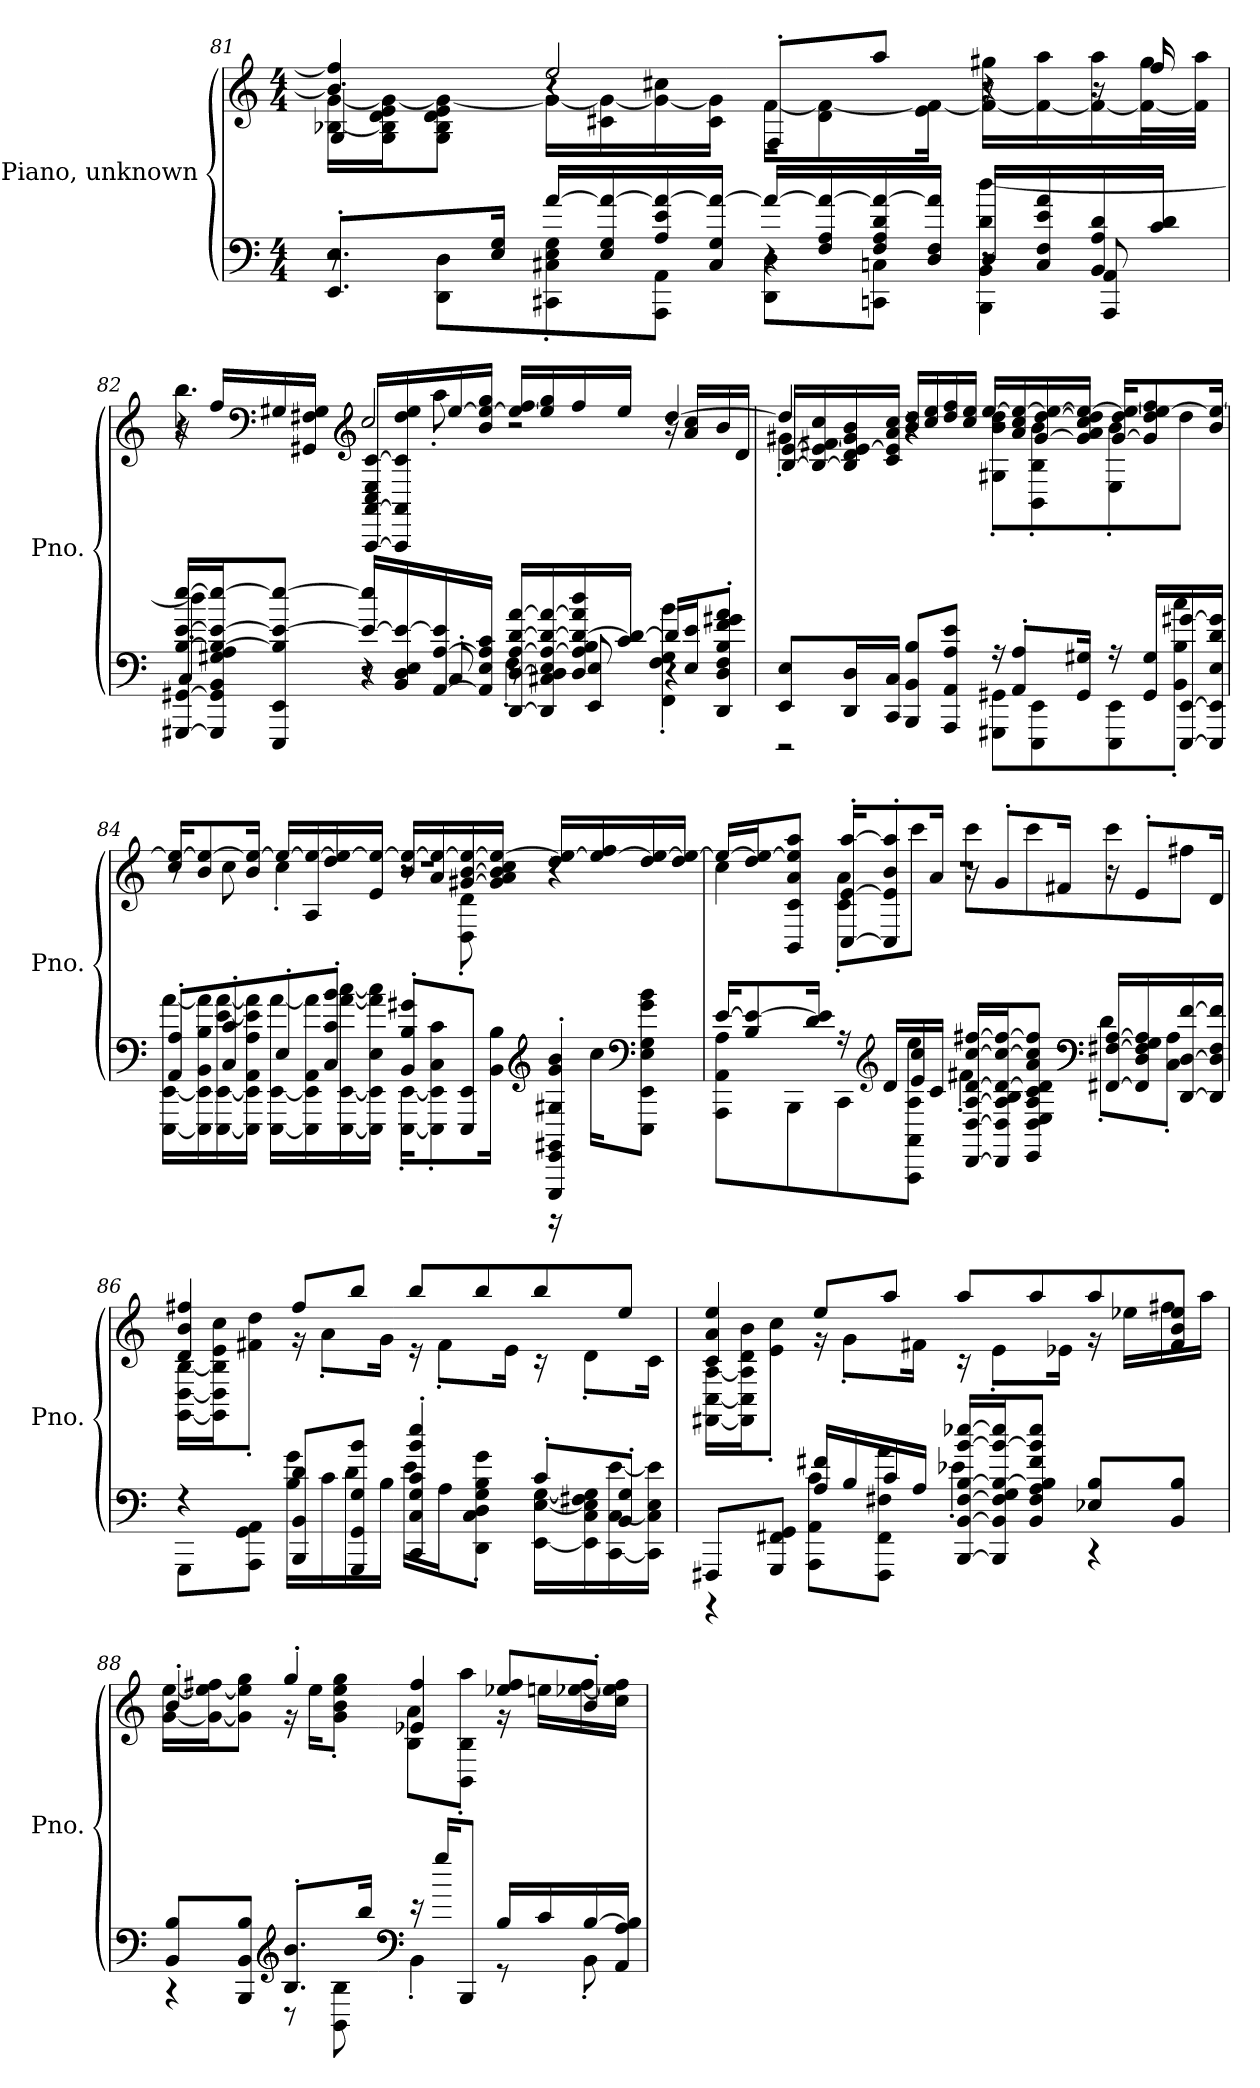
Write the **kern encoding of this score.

**kern	**kern
*part1	*part1
*staff2	*staff1
*I"Piano, unknown	*
*I'Pno.	*
!!LO:LB:g=z
*clefF4	*clefG2
*k[]	*k[]
*M4/4	*M4/4
=81	=81
*^	*^
*	*^	*	*^
8.EE/' 8.E/'L	8r	2r	4b-/] 4ff/]	[16B-X\ [16g\LL	4G'/
.	.	.	.	16G\ 16B-\] 16d\ 16e\ 16g\_J	.
.	8DD\ 8D\L	.	.	8G\ 8B-\ 8d\ 8e\ 8g\_J	.
16E/ 16G/Jk	.	.	.	.	.
[16a/LL	8CC#X\' 8C#X\' 8E\' 8G\'	.	2ee/	16g\LL_	4r
16E/ 16G/ 16a/_	.	.	.	16c#X\ 16g\_	.
16A/ 16e/ 16a/_	8AAA\ 8AA\J	.	.	16g\_ 16cc#X\	.
16C#/ 16G/ 16a/_JJ	.	.	.	16c#\ 16g\]JJ	.
16a/LL_	8DD\ 8D\L	4r	.	[16f\KL	8F'/L
16F/ 16A/ 16a/_	.	.	.	8d\ 8f\_	.
16F/ 16A/ 16d/ 16a/_	8CCn\ 8Cn\J	.	.	.	8aa/J
16D/ 16F/ 16a/]JJ	.	.	.	16e\ 16f\_Jk	.
16D/LL	4BBB\ 4BB\ 4d\ [4dd\	8r	8r	16f\_ 16gg#X\LL	4r
16C/ 16F/ 16e/ 16a/	.	.	.	16f\_ 16aa\	.
16BB/ 16A/ 16d/	.	8AAA/ 8AA/	16r	16f\_ 16aa\	.
16c/ 16d/JJ	.	.	16ff/	32f\_ 32gg#\L	.
.	.	.	.	32f\] 32aa\JJJ	.
!!LO:LB:g=z	!!	!!
=82	=82	=82	=82	=82	=82
[16GGG#X/ [16GG#X/ [16B/ [16e/ [16ee/LL	4dd\]	4C'/	4r	4.bb\	16r
16GGG#/] 16GG#/] 16BB/ 16G#X/ 16A/ 16B/_ 16e/_ 16ee/_J	.	.	.	.	16ff/LL
*	*	*	*clefF4	*	*
8EEE/ 8EE/ 8B/] 8e/_ 8ee/_J	.	.	.	.	16G#X/
.	.	.	.	.	16GG#X/ 16F#X/ 16G#/JJ
*	*	*	*clefG2	*	*
16e/_ 16ee/]LL	4r	8r	2cc/	.	[16AAA/ [16AA/ 16C/ 16E/ [16c/LL
16BB/ 16D/ 16E/ 16e/_	.	.	.	.	16AAA/] 16AA/] 16c/] 16dd/ 16ee/
[16AA/ [16A/ 16e/]	.	8C'/	.	8aa'\	[16ee/
16AA/] 16E/ 16A/] 16c/JJ	.	.	.	.	16b/ 16ee/_ 16gg/JJ
[16DD/ [16D/ [16A/ [16d/ [16a/LL	4F'\	8r	.	2r	16ee/_ 16ff/LL
16DD/] 16C#X/ 16D/] 16E/ 16A/_ 16d/_ 16a/_	.	.	.	.	16ee/] 16gg/
16D/ 16A/] 16B/ 16d/_ 16a/] 16dd/	.	8EE/ 8E/	.	.	16ff/
16c/ 16d/_JJ	.	.	.	.	16ee/JJ
16d/LL]	4FF\' 4F\' 4G#\' 4b\'	4r	[4dd/	.	16r
16E/ 16e/J	.	.	.	.	16a/ 16cc/LL
8DD/' 8D/' 8F/' 8B/' 8f/' 8g#X/' 8a/'J	.	.	.	.	16b/
.	.	.	.	.	16d/JJ
*	*v	*v	*	*	*
!!LO:LB:g=z	!!	!!
=83	=83	=83	=83	=83
8EE/ 8E/L	2r	4dd/]	4g#X'\	[16B/ [16e/LL
.	.	.	.	16B/_ 16e/_ 16f#X/ 16cc/
16DD/ 16D/L	.	.	.	16B/] 16d/ 16e/_ 16g#/ 16b/
16CC/ 16C/JJ	.	.	.	16c/ 16e/] 16a/ 16cc/JJ
8BBB/ 8BB/ 8B/L	.	4r	4r	16b/ 16dd/LL
.	.	.	.	16cc/ 16ee/
8AAA/ 8AA/ 8A/ 8e/J	.	.	.	16dd/ 16ff/
.	.	.	.	16cc/ 16ee/JJ
16r	8GGG#X\ 8GG#X\L	2r	8G#X\' 8b\' 8dd\'L	[16ee/LL
8AA/' 8A/'L	.	.	.	16a/ 16cc/ 16ee/_
.	8EEE\ 8EE\	.	8BB\' 8B\' 8b\'	[16g#/ [16dd/ 16ee/_
16GG#/ 16G#X/Jk	.	.	.	16g#/] 16a/ 16cc/ 16dd/] 16ee/_JJ
16r	8EEE\ 8EE\	.	8E\' 8b\'	[16g#/ [16dd/ 16ee/_KL
16GG#/ 16G#/LL	.	.	.	8g#/] 8dd/] 8ee/_ 8ff/
[16EEE/ [16EE/ [16g#X/	8BB\' 8B\' 8cc\'J	.	8dd\J	.
16EEE/] 16EE/] 16E/ 16d/ 16g#/]JJ	.	.	.	16b/ 16ee/_Jk
!!LO:LB:g=z	!!	!!
=84	=84	=84	=84	=84
8AA/' 8A/'L	[16EEE\ [16EE\ [16a\LL	1r	8r	16cc/ 16ee/_KL
.	16EEE\] 16EE\] 16BB\ 16B\ 16a\]	.	.	8b/ 8ee/_
8C/' 8c/'	[16EEE\ [16EE\ [16e\ [16a\	.	8cc\	.
.	16EEE\] 16EE\] 16AA\ 16A\ 16e\] 16a\]JJ	.	.	16b/ 16ee/_Jk
8E'/	[16EEE\ [16EE\ [16a\LL	.	4cc'\	16ee/LL_
.	16EEE\] 16EE\] 16AA\ 16a\]	.	.	16A/ 16ee/_
8C/' 8c/' 8b/'J	[16EEE\ [16EE\ [16a\ [16cc\	.	.	16dd/ 16ee/_
.	16EEE\] 16EE\] 16E\ 16a\] 16cc\]JJ	.	.	16e/ 16ee/_JJ
8BB/' 8B/' 8g#X/'L	[16EEE\' [16EE\'KL	.	8r	16b/ 16ee/_LL
.	8EEE\]' 8EE\]' 8C\' 8c\'	.	.	16a/ 16ee/_
8EEE/ 8EE/J	.	.	8D\' 8d\'	[16g#X/ [16b/ 16ee/_
.	16BB\ 16B\Jk	.	.	16g#/] 16a/ 16b/] 16cc/ 16ee/_JJ
*clefG2	*	*	*	*
4EEE/' 4EE/' 4GG#X/' 4G#X/' 4g#/' 4b/'	16r	.	4r	16dd/ 16ee/_LL
.	16cc\KL	.	.	16ee/_ 16ff/
*clefF4	*	*	*	*
.	8EEE\ 8EE\ 8E\ 8G#\ 8g#\ 8b\J	.	.	16dd/ 16ee/_
.	.	.	.	16dd/ 16ee/_JJ
!!LO:PB:g=z	!!	!!
=85	=85	=85	=85	=85
[16e/KL	8AAA\ 8AA\ 8A\L	1r	4cc\	16ee/LL_
8B/ 8e/_	.	.	.	16dd/ 16ee/_J
.	8BBB\	.	.	8BB/ 8c/ 8a/ 8ee/] 8aa/J
16d/ 16e/]Jk	.	.	.	.
16r	8CC\	.	8c\' 8a\'L	[16C/' [16e/' [16aa/'KL
*clefG2	*	*	*	*
16d/LL	.	.	.	8C/]' 8e/]' 8b/' 8aa/]'
16e/ 16cc/	8AAA\ 8AA\ 8A\ 8ee\J	.	8ccc\J	.
16c/JJ	.	.	.	16a/Jk
[16DD/ [16D/ [16A/ [16d/ [16cc/ [16ff#X/LL	4f#X'\	.	8ccc\L	16r
16DD/] 16D/] 16A/] 16B/ 16d/_ 16cc/_ 16ff#/_J	.	.	.	8g'/L
8EE/ 8D/ 8E/ 8A/ 8c/ 8d/] 8a/ 8cc/] 8ff#/]J	.	.	8ccc\	.
.	.	.	.	16f#X/Jk
*clefF4	*	*	*	*
[16FF#X/ [16F#X/ [16A/LL	8d'\L	.	8ccc\	16r
16FF#/] 16D/ 16F#/] 16G/ 16A/]	.	.	.	8e'/L
[16DD/ [16D/ [16f#/	8C\' 8A\'J	.	8ff#X\J	.
16DD/] 16D/] 16F#/ 16f#/]JJ	.	.	.	16d/Jk
*	*	*	*v	*v
!!LO:LB:g=z
=86	=86	=86	=86
4r	8GGG\L	4d/ 4b/ 4ff#X/	[16GG\ [16D\ [16B\LL
.	.	.	16GG\] 16D\] 16B\] 16e\ 16cc\J
.	8AAA\ 8GG\ 8AA\J	.	8f#X\' 8dd\'J
8BBB/ 8BB/ 8d/L	16B\ 16g\LL	8ff#/L	16r
.	16c\	.	8a'\L
8GGG/ 8GG/ 8G/ 8b/J	16d\	8bb/J	.
.	16B\JJ	.	16g\Jk
4CC/' 4C/' 4G/' 4c/' 4b/' 4ee/'	16e\LL	8bb/L	16r
.	16A\J	.	8f#'\L
.	8DD\' 8C\' 8D\' 8G\' 8B\' 8g\'J	8bb/	.
.	.	.	16e\Jk
8c'/L	[16EE\ [16E\ [16G\LL	8bb/	16r
.	16EE\] 16C\ 16E\] 16F#X\ 16G\]	.	8d'\L
8BB/' 8G/'J	[16CC\ [16C\ [16e\	8ee/J	.
.	16CC\] 16C\] 16E\ 16e\]JJ	.	16c\Jk
!!LO:LB:g=z	!!
=87	=87	=87	=87
8FFF#X/L	4r	4c/ 4a/ 4ee/	[16FF#X\ [16C\ [16A\LL
.	.	.	16FF#\] 16C\] 16A\] 16d\ 16b\J
8GGG/ 8FF#X/ 8GG/J	.	.	8e\' 8cc\'J
16A/ 16f#X/LL	8AAA\ 8AA\ 8c\L	8ee/L	16r
16B/	.	.	8g'\L
16c/	8FFF#\ 8FF#\ 8F#X\ 8a\J	8aa/J	.
16A/JJ	.	.	16f#X\Jk
[16BBB/ [16BB/ [16F#/ [16B/ [16b/ [16ee-X/LL	4e-X'\	8aa/L	16r
16BBB/] 16BB/] 16F#/] 16G/ 16B/_ 16b/_ 16ee-/]J	.	.	8e'\L
8BB/ 8F#/ 8A/ 8B/] 8f#/ 8b/] 8ee-/J	.	8aa/	.
.	.	.	16e-X\Jk
8E-X/ 8B/L	4r	8aa/	16r
.	.	.	16ee-X\LL
8BB/ 8B/J	.	8f#/ 8b/ 8ee-/J	16ff#X\
.	.	.	16aa\JJ
!!LO:LB:g=z	!!
=88	=88	=88	=88
8BB/ 8B/L	4r	4b'/	[16g\ [16ee\LL
.	.	.	16g\_ 16ee\_ 16ff#X\J
8BBB/ 8BB/ 8B/J	.	.	8g\] 8ee\] 8gg\J
*clefG2	*	*	*
8.B/' 8.b/'L	8r	4gg'/	16r
.	.	.	16ee\KL
.	8BB\ 8B\	.	8g\' 8b\' 8ee\' 8gg\'J
16bb/Jk	.	.	.
*clefF4	*	*	*
16r	4BB'\	4e-X/ 4ff#/	8B\ 8a\L
16gg/KL	.	.	.
8BBB/J	.	.	8BB\' 8B\' 8aa\'J
16B/LL	8r	8ee-X/ 8ff#/L	16r
16c/	.	.	16een\LL
[16B/	8BB'\	8b'/J	[16ee-X\ [16ff#\
16AA/ 16A/ 16B/]JJ	.	.	16cc\ 16ee-\] 16ff#\]JJ
*v	*v	*	*
*	*v	*v
=	=
*-	*-
